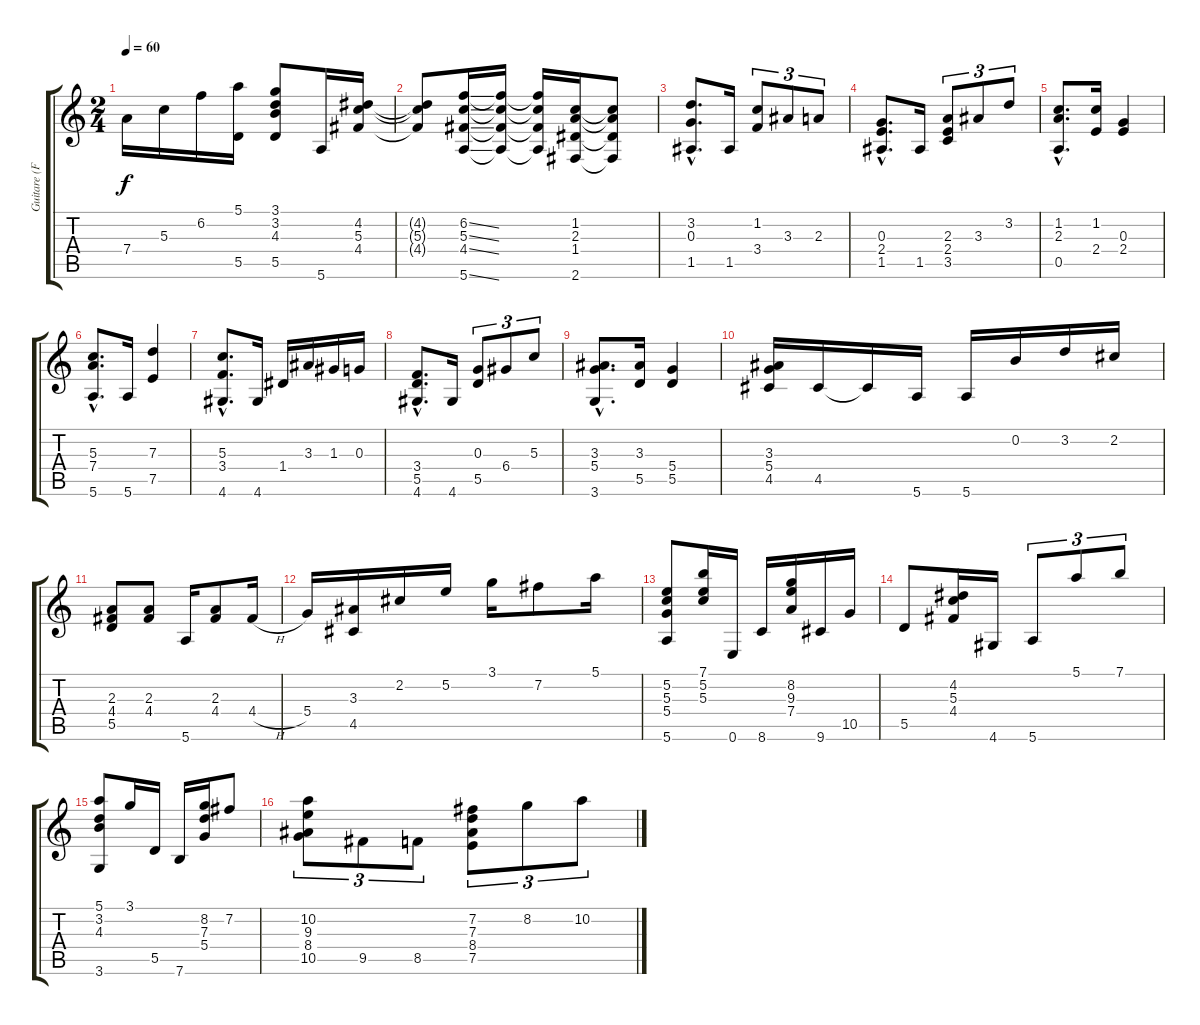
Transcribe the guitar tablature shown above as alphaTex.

\track ("Guitare (For Sound)" "Guitare (F") {instrument acousticguitarnylon}
\staff {score tabs}
\tuning (E4 B3 G3 D3 A2 E2) {hide}
\ts (2 4)
\tempo 60
\clef g2
\ks c
7.4.16{dy f} 5.3.16 6.2.16 (5.1 5.5).16 (3.1 3.2 4.3 5.5).8 5.6.16 (4.2 5.3 4.4).16 |
(4.2{t} 5.3{t} 4.4{t}).8 (6.2{ss} 5.3{ss} 4.4{ss} 5.6{ss}).16 (6.2{t} 5.3{t} 4.4{t} 5.6{t}).16 (6.2{t} 5.3{t} 4.4{t} 5.6{t}).16 (1.2 2.3 1.4 2.6).16 (1.2{t} 2.3{t} 1.4{t} 2.6{t}).8 |
(3.2{hac} 0.3{hac} 1.5{hac}).8{d} 1.5.16 (1.2 3.4).8{tu (3 2)} 3.3.8{tu (3 2)} 2.3.8{tu (3 2)} |
(0.3{hac} 2.4{hac} 1.5{hac}).8{d} 1.5.16 (2.3 2.4 3.5).8{tu (3 2)} 3.3.8{tu (3 2)} 3.2.8{tu (3 2)} |
(1.2{hac} 2.3{hac} 0.5{hac}).8{d} (1.2 2.4).16 (0.3 2.4).4 |
(5.3{hac} 7.4{hac} 5.6{hac}).8{d} 5.6.16 (7.3 7.5).4 |
(5.3{hac} 3.4{hac} 4.6{hac}).8{d} 4.6.16 1.4.16 3.3.16 1.3.16 0.3.16 |
(3.4{hac} 5.5{hac} 4.6{hac}).8{d} 4.6.16 (0.3 5.5).8{tu (3 2)} 6.4.8{tu (3 2)} 5.3.8{tu (3 2)} |
(3.3{hac} 5.4{hac} 3.6{hac}).8{d} (3.3 5.5).16 (5.4 5.5).4 |
(3.3 5.4 4.5).16 4.5.16 4.5{t}.16 5.6.16 5.6.16 0.2.16 3.2.16 2.2.16 |
(2.3 4.4 5.5).8 (2.3 4.4).8 5.6.16 (2.3 4.4).8 4.4{h}.16 |
5.4.16 (3.3 4.5).16 2.2.16 5.2.16 3.1.16 7.2.8 5.1.16 |
(5.2 5.3 5.4 5.6).8 (7.1 5.2 5.3).16 0.6.16 8.6.16 (8.2 9.3 7.4).16 9.6.16 10.5.16 |
5.5.8 (4.2 5.3 4.4).16 4.6.16 5.6.8{tu (3 2)} 5.1.8{tu (3 2)} 7.1.8{tu (3 2)} |
(5.1 3.2 4.3 3.6).8 3.1.16 5.5.16 7.6.16 (8.2 7.3 5.4).16 7.2.8 |
(10.2 9.3 8.4 10.5).8{tu (3 2)} 9.5.8{tu (3 2)} 8.5.8{tu (3 2)} (7.2 7.3 8.4 7.5).8{tu (3 2)} 8.2.8{tu (3 2)} 10.2.8{tu (3 2)}
